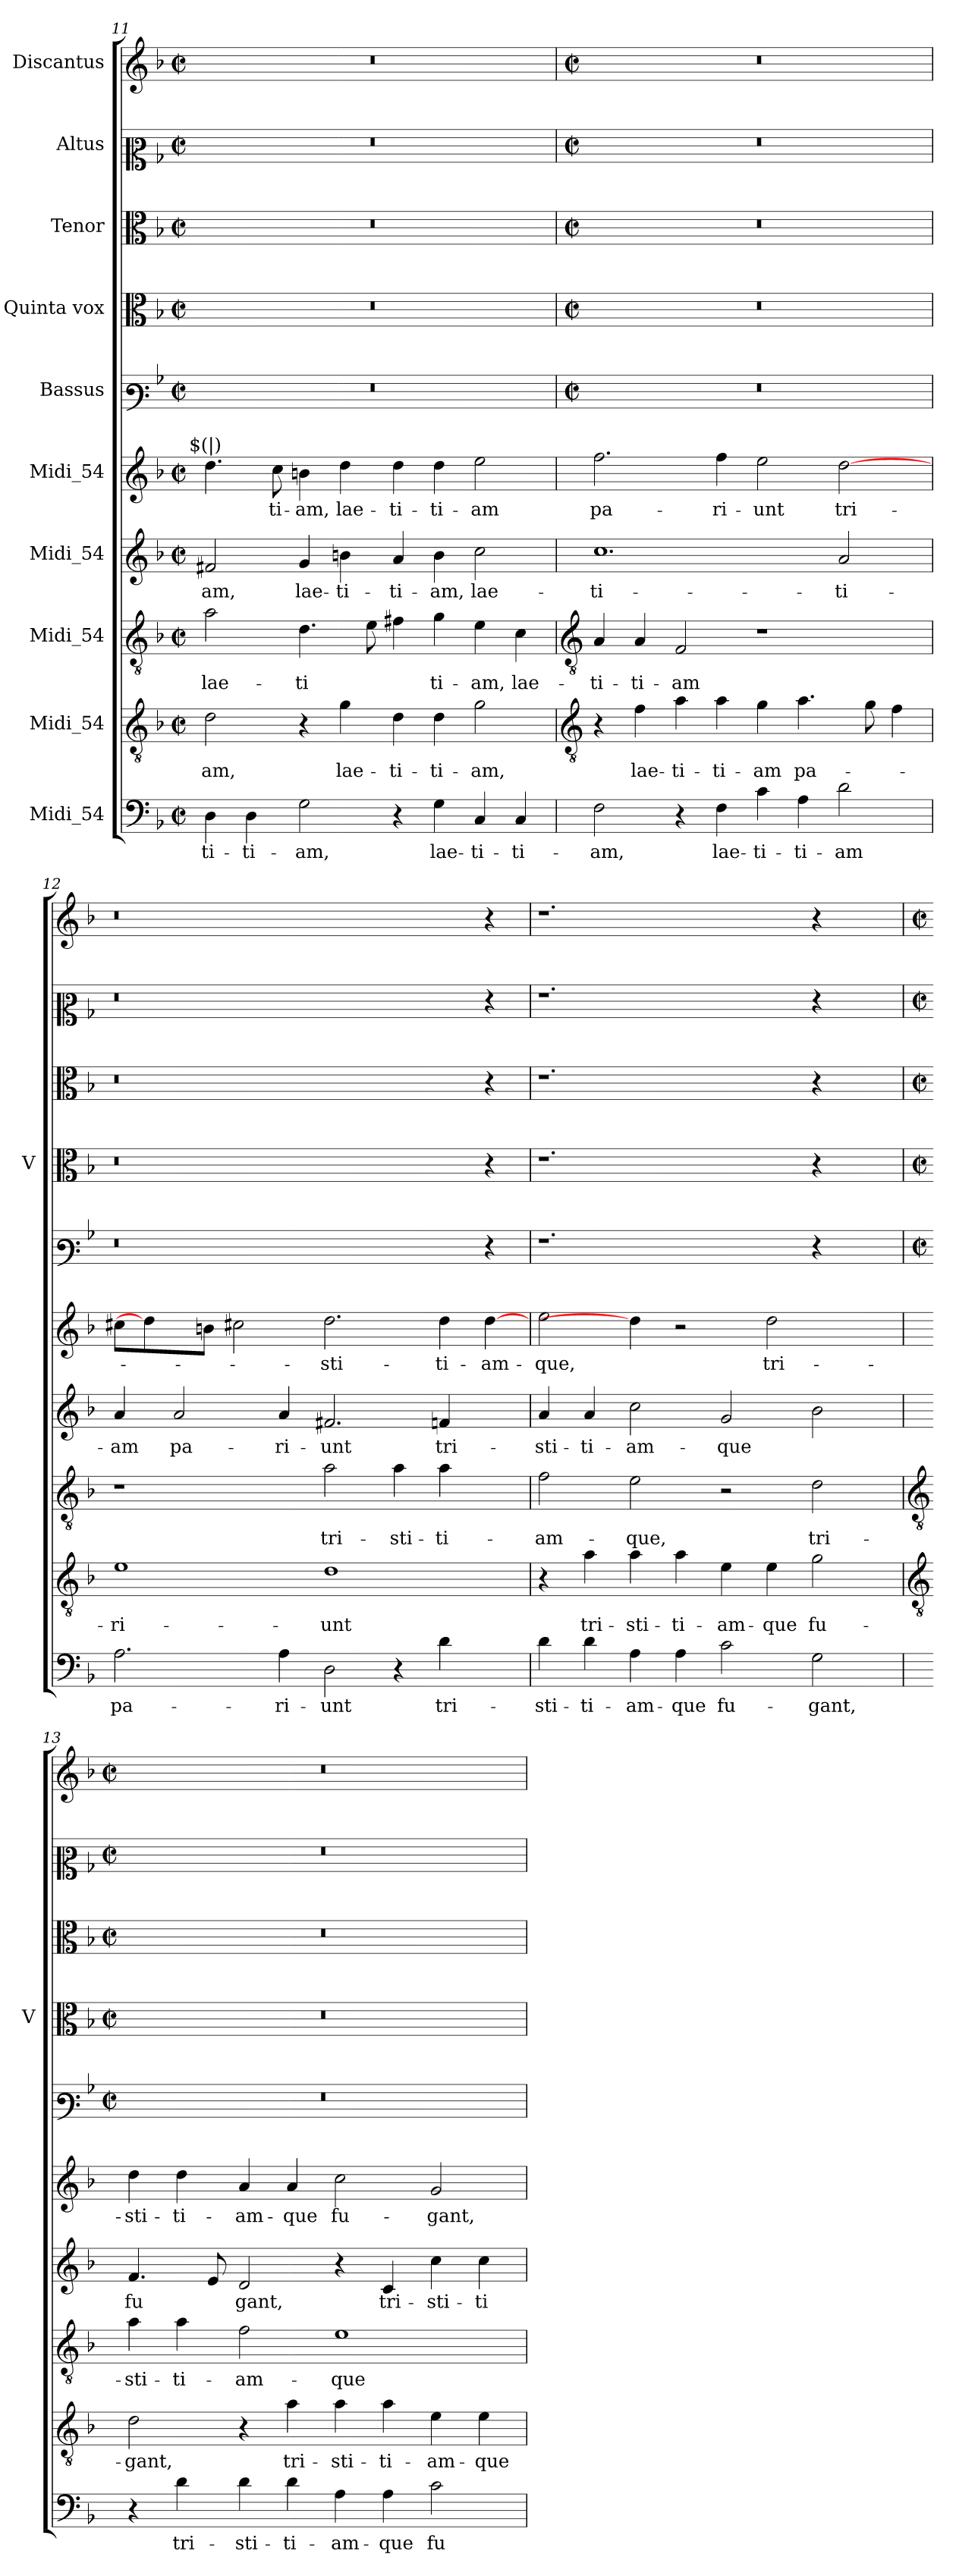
**kern	**text	**kern	**text	**kern	**text	**kern	**text	**kern	**text	**kern	**kern	**kern	**kern	**kern
*part10	*part10	*part9	*part9	*part8	*part8	*part7	*part7	*part6	*part6	*part5	*part4	*part3	*part2	*part1
*staff10	*staff10	*staff9	*staff9	*staff8	*staff8	*staff7	*staff7	*staff6	*staff6	*staff5	*staff4	*staff3	*staff2	*staff1
*I"Midi_54	*	*I"Midi_54	*	*I"Midi_54	*	*I"Midi_54	*	*I"Midi_54	*	*I"Bassus	*I"Quinta vox	*I"Tenor	*I"Altus	*I"Discantus
*	*	*	*	*	*	*	*	*	*	*	*I'V	*	*	*
*clefF4	*	*clefGv2	*	*clefGv2	*	*clefG2	*	*clefG2	*	*clefF3	*clefC3	*clefC3	*clefC2	*clefG2
*k[b-]	*	*k[b-]	*	*k[b-]	*	*k[b-]	*	*k[b-]	*	*k[b-]	*k[b-]	*k[b-]	*k[b-]	*k[b-]
*F:	*	*F:	*	*F:	*	*F:	*	*F:	*	*F:	*F:	*F:	*F:	*F:
*M4/2	*	*M4/2	*	*M4/2	*	*M4/2	*	*M4/2	*	*M4/2	*M4/2	*M4/2	*M4/2	*M4/2
*met(c|)	*	*met(c|)	*	*met(c|)	*	*met(c|)	*	*met(c|)	*	*met(c|)	*met(c|)	*met(c|)	*met(c|)	*met(c|)
=11	=11	=11	=11	=11	=11	=11	=11	=11	=11	=11	=11	=11	=11	=11
!	!	!	!	!	!	!	!	!LO:TX:a:cj:t=$(|)	!	!	!	!	!	!
!	!LO:LY:b	!	!LO:LY:b	!	!LO:LY:b	!	!LO:LY:b	!	!	!	!	!	!	!
4D	-ti-	2d	-am,	2a	lae-	2f#X	-am,	4.dd	.	0r	0r	0r	0r	0r
!	!LO:LY:b	!	!	!	!	!	!	!	!	!	!	!	!	!
4D	-ti-	.	.	.	.	.	.	.	.	.	.	.	.	.
!	!	!	!	!	!	!	!	!	!LO:LY:b	!	!	!	!	!
.	.	.	.	.	.	.	.	8cc	ti-	.	.	.	.	.
!	!LO:LY:b	!	!	!	!LO:LY:b	!	!LO:LY:b	!	!LO:LY:b	!	!	!	!	!
2G	-am,	4r	.	4.d	-ti	4g	lae-	4bn	-am,	.	.	.	.	.
!	!	!	!LO:LY:b	!	!	!	!LO:LY:b	!	!LO:LY:b	!	!	!	!	!
.	.	4g	lae-	.	.	4b	-ti-	4dd	lae-	.	.	.	.	.
.	.	.	.	8e	.	.	.	.	.	.	.	.	.	.
!	!	!	!LO:LY:b	!	!	!	!LO:LY:b	!	!LO:LY:b	!	!	!	!	!
4r	.	4d	-ti-	4f#X	.	4a	-ti-	4dd	-ti-	.	.	.	.	.
!	!LO:LY:b	!	!LO:LY:b	!	!LO:LY:b	!	!LO:LY:b	!	!LO:LY:b	!	!	!	!	!
4G	lae-	4d	-ti-	4g	ti-	4b	-am,	4dd	-ti-	.	.	.	.	.
!	!LO:LY:b	!	!LO:LY:b	!	!LO:LY:b	!	!LO:LY:b	!	!LO:LY:b	!	!	!	!	!
4C	-ti-	2g	-am,	4e	-am,	2cc	lae-	2ee	-am	.	.	.	.	.
!	!LO:LY:b	!	!	!	!LO:LY:b	!	!	!	!	!	!	!	!	!
4C	-ti-	.	.	4c	lae-	.	.	.	.	.	.	.	.	.
!!LO:LB:g=z
=12	=12	=12	=12	=12	=12	=12	=12	=12	=12	=12	=12	=12	=12	=12
*	*	*clefGv2	*	*clefGv2	*	*	*	*	*	*	*	*	*	*
*	*	*	*	*	*	*	*	*	*	*M4/2	*M4/2	*M4/2	*M4/2	*M4/2
*	*	*	*	*	*	*	*	*	*	*met(c|)	*met(c|)	*met(c|)	*met(c|)	*met(c|)
!	!LO:LY:b	!	!	!	!LO:LY:b	!	!LO:LY:b	!	!LO:LY:b	!	!	!	!	!
2F	-am,	4r	.	4A	-ti-	1.cc	-ti-	2.ff	pa-	0r	0r	0r	0r	0r
!	!	!	!LO:LY:b	!	!LO:LY:b	!	!	!	!	!	!	!	!	!
.	.	4f	lae-	4A	-ti-	.	.	.	.	.	.	.	.	.
!	!	!	!LO:LY:b	!	!LO:LY:b	!	!	!	!	!	!	!	!	!
4r	.	4a	-ti-	2F	-am	.	.	.	.	.	.	.	.	.
!	!LO:LY:b	!	!LO:LY:b	!	!	!	!	!	!LO:LY:b	!	!	!	!	!
4F	lae-	4a	-ti-	.	.	.	.	4ff	-ri-	.	.	.	.	.
!	!LO:LY:b	!	!LO:LY:b	!	!	!	!	!	!LO:LY:b	!	!	!	!	!
4c	-ti-	4g	-am	1r	.	.	.	2ee	-unt	.	.	.	.	.
!	!LO:LY:b	!	!LO:LY:b	!	!	!	!	!	!	!	!	!	!	!
4A	-ti-	4.a	pa-	.	.	.	.	.	.	.	.	.	.	.
!	!LO:LY:b	!	!	!	!	!	!LO:LY:b	!	!LO:LY:b	!	!	!	!	!
2d	-am	.	.	.	.	2a	-ti-	[2dd	tri-	.	.	.	.	.
.	.	8g	.	.	.	.	.	.	.	.	.	.	.	.
.	.	4f	.	.	.	.	.	.	.	.	.	.	.	.
=12	=12	=12	=12	=12	=12	=12	=12	=12	=12	=12	=12	=12	=12	=12
!	!LO:LY:b	!	!LO:LY:b	!	!	!	!LO:LY:b	!	!	!	!	!	!	!
2.A	pa-	1e	-ri-	1r	.	4a	-am	8cc#L	.	0r	0r	0r	0r	0r
.	.	.	.	.	.	.	.	4dd]	.	.	.	.	.	.
!	!	!	!	!	!	!	!LO:LY:b	!	!	!	!	!	!	!
.	.	.	.	.	.	2a	pa-	.	.	.	.	.	.	.
.	.	.	.	.	.	.	.	8bJ	.	.	.	.	.	.
.	.	.	.	.	.	.	.	2cc#X	.	.	.	.	.	.
!	!LO:LY:b	!	!	!	!	!	!LO:LY:b	!	!	!	!	!	!	!
4A	-ri-	.	.	.	.	4a	-ri-	.	.	.	.	.	.	.
!	!LO:LY:b	!	!LO:LY:b	!	!LO:LY:b	!	!LO:LY:b	!	!LO:LY:b	!	!	!	!	!
2D	-unt	1d	-unt	2a	tri-	2.f#X	-unt	2.dd	-sti-	.	.	.	.	.
!	!	!	!	!	!LO:LY:b	!	!	!	!	!	!	!	!	!
4r	.	.	.	4a	-sti-	.	.	.	.	.	.	.	.	.
!	!LO:LY:b	!	!	!	!LO:LY:b	!	!LO:LY:b	!	!LO:LY:b	!	!	!	!	!
4d	tri-	.	.	4a	-ti-	4f	tri-	4dd	-ti-	.	.	.	.	.
!	!	!	!	!	!	!	!	!	!LO:LY:b	!	!	!	!	!
4ryy	.	4ryy	.	4ryy	.	4ryy	.	[4dd	-am-	4r	4r	4r	4r	4r
=12	=12	=12	=12	=12	=12	=12	=12	=12	=12	=12	=12	=12	=12	=12
!	!LO:LY:b	!	!	!	!LO:LY:b	!	!LO:LY:b	!	!LO:LY:b	!	!	!	!	!
4d	-sti-	4r	.	2f	-am-	4a	-sti-	2ee	-que,	1.r	1.r	1.r	1.r	1.r
!	!LO:LY:b	!	!LO:LY:b	!	!	!	!LO:LY:b	!	!	!	!	!	!	!
4d	-ti-	4a	tri-	.	.	4a	-ti-	.	.	.	.	.	.	.
!	!LO:LY:b	!	!LO:LY:b	!	!LO:LY:b	!	!LO:LY:b	!	!	!	!	!	!	!
4A	-am-	4a	-sti-	2e	-que,	2cc	-am-	4dd]	.	.	.	.	.	.
!	!LO:LY:b	!	!LO:LY:b	!	!	!	!	!	!	!	!	!	!	!
4A	-que	4a	-ti-	.	.	.	.	2r	.	.	.	.	.	.
!	!LO:LY:b	!	!LO:LY:b	!	!	!	!LO:LY:b	!	!	!	!	!	!	!
2c	fu-	4e	-am-	2r	.	2g	-que	.	.	.	.	.	.	.
!	!	!	!LO:LY:b	!	!	!	!	!	!LO:LY:b	!	!	!	!	!
.	.	4e	-que	.	.	.	.	2dd	tri-	.	.	.	.	.
!	!LO:LY:b	!	!LO:LY:b	!	!LO:LY:b	!	!	!	!	!	!	!	!	!
2G	-gant,	2g	fu-	2d	tri-	2b-	.	.	.	4r	4r	4r	4r	4r
.	.	.	.	.	.	.	.	4ryy	.	4ryy	4ryy	4ryy	4ryy	4ryy
!!LO:LB:g=z
=13	=13	=13	=13	=13	=13	=13	=13	=13	=13	=13	=13	=13	=13	=13
*	*	*clefGv2	*	*clefGv2	*	*	*	*	*	*	*	*	*	*
*	*	*	*	*	*	*	*	*	*	*M4/2	*M4/2	*M4/2	*M4/2	*M4/2
*	*	*	*	*	*	*	*	*	*	*met(c|)	*met(c|)	*met(c|)	*met(c|)	*met(c|)
!	!	!	!LO:LY:b	!	!LO:LY:b	!	!LO:LY:b	!	!LO:LY:b	!	!	!	!	!
4r	.	2d	-gant,	4a	-sti-	4.f	fu	4dd	-sti-	0r	0r	0r	0r	0r
!	!LO:LY:b	!	!	!	!LO:LY:b	!	!	!	!LO:LY:b	!	!	!	!	!
4d	tri-	.	.	4a	-ti-	.	.	4dd	-ti-	.	.	.	.	.
!	!	!	!	!	!	!	!LO:LY:b	!	!	!	!	!	!	!
.	.	.	.	.	.	8e	-	.	.	.	.	.	.	.
!	!LO:LY:b	!	!	!	!LO:LY:b	!	!LO:LY:b	!	!LO:LY:b	!	!	!	!	!
4d	-sti-	4r	.	2f	-am-	2d	gant,	4a	-am-	.	.	.	.	.
!	!LO:LY:b	!	!LO:LY:b	!	!	!	!	!	!LO:LY:b	!	!	!	!	!
4d	-ti-	4a	tri-	.	.	.	.	4a	-que	.	.	.	.	.
!	!LO:LY:b	!	!LO:LY:b	!	!LO:LY:b	!	!	!	!LO:LY:b	!	!	!	!	!
4A	-am-	4a	-sti-	1e	-que	4r	.	2cc	fu-	.	.	.	.	.
!	!LO:LY:b	!	!LO:LY:b	!	!	!	!LO:LY:b	!	!	!	!	!	!	!
4A	-que	4a	-ti-	.	.	4c	tri-	.	.	.	.	.	.	.
!	!LO:LY:b	!	!LO:LY:b	!	!	!	!LO:LY:b	!	!LO:LY:b	!	!	!	!	!
2c	fu-	4e	-am-	.	.	4cc	-sti-	2g	-gant,	.	.	.	.	.
!	!	!	!LO:LY:b	!	!	!	!LO:LY:b	!	!	!	!	!	!	!
.	.	4e	-que	.	.	4cc	-ti-	.	.	.	.	.	.	.
=	=	=	=	=	=	=	=	=	=	=	=	=	=	=
*-	*-	*-	*-	*-	*-	*-	*-	*-	*-	*-	*-	*-	*-	*-
